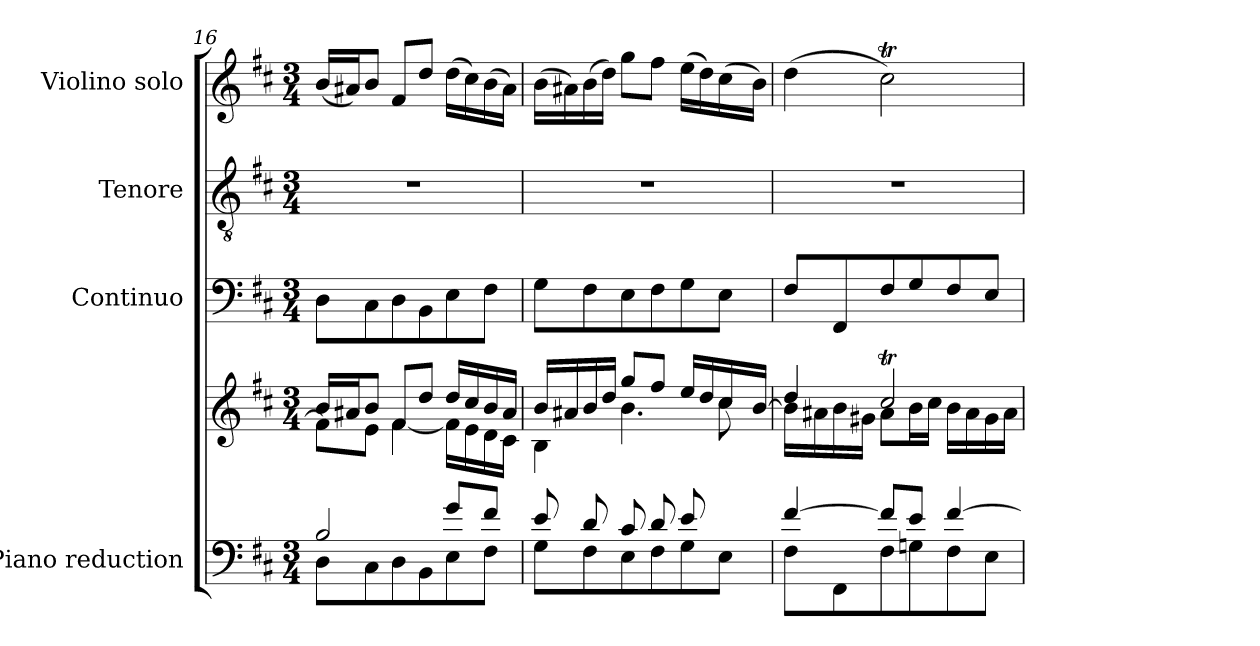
**kern	**kern	**kern	**kern	**kern
*part4	*part4	*part3	*part2	*part1
*staff5	*staff4	*staff3	*staff2	*staff1
*I"Piano reduction	*	*I"Continuo	*I"Tenore	*I"Violino solo
*I'Pno	*	*	*	*I'Vln
*clefF4	*clefG2	*clefF4	*clefGv2	*clefG2
*k[f#c#]	*k[f#c#]	*k[f#c#]	*k[f#c#]	*k[f#c#]
*M3/4	*M3/4	*M3/4	*M3/4	*M3/4
=16	=16	=16	=16	=16
*^	*^	*	*	*
2B/	8D\L	16b/LL	8f#\L]	8D\L	2.r	(16b/LL
.	.	16a#X/J	.	.	.	16a#X/J)
.	8C#\	8b/J	8e\J	8C#\	.	8b/J
.	8D\	8f#/L	[4f#\	8D\	.	8f#/L
.	8BB\	8dd/J	.	8BB\	.	8dd/J
8g/L	8E\	16dd/LL	16f#\LL]	8E\	.	(16dd\LL
.	.	16cc#/	16e\	.	.	16cc#\)
8f#/J	8F#\J	16b/	16d\	8F#\J	.	(16b\
.	.	16a#/JJ	16c#\JJ	.	.	16a#\JJ)
!!LO:PB:g=z
=17	=17	=17	=17	=17	=17	=17
*	*	*	*^	*	*	*
8e/L	8G\L	16b/LL	4B\	8ryy	8G\L	2.r	(16b\LL
.	.	16a#X/	.	.	.	.	16a#X\)
*	*	*	*v	*v	*	*	*
8d/	8F#\	16b/	.	8F#\	.	(16b\
.	.	16dd/JJ	.	.	.	16dd\JJ)
8c#/	8E\	8gg/L	4.b\	8E\	.	8gg\L
8d/	8F#\	8ff#/J	.	8F#\	.	8ff#\J
8e/	8G\	16ee/LL	.	8G\	.	(16ee\LL
.	.	16dd/	.	.	.	16dd\)
*	*	*	*^	*	*	*
8ryy	8E\J	16cc#/	8cc#\	8g\J	8E\J	.	(16cc#\
.	.	[<16b/JJ	.	.	.	.	16b\JJ)
*	*	*	*v	*v	*	*	*
=18	=18	=18	=18	=18	=18	=18
[4f#/	8F#\L	4dd/	16b\LL]	8F#/L	2.r	(4dd\
.	.	.	16a#X\	.	.	.
.	8FF#\	.	16b\	8FF#/	.	.
.	.	.	16g#X\JJ	.	.	.
8f#/L]	8F#\	2cc#t/	8a#\L	8F#/	.	2cc#t\)
8e/J	8Gn\	.	16b\L	8G/	.	.
.	.	.	16cc#\JJ	.	.	.
[<4f#/	8F#\	.	16b\LL	8F#/	.	.
.	.	.	16a#\	.	.	.
.	8E\J	.	16g#\	8E/J	.	.
.	.	.	16a#\JJ	.	.	.
*v	*v	*	*	*	*	*
*	*v	*v	*	*	*
=	=	=	=	=
*-	*-	*-	*-	*-
